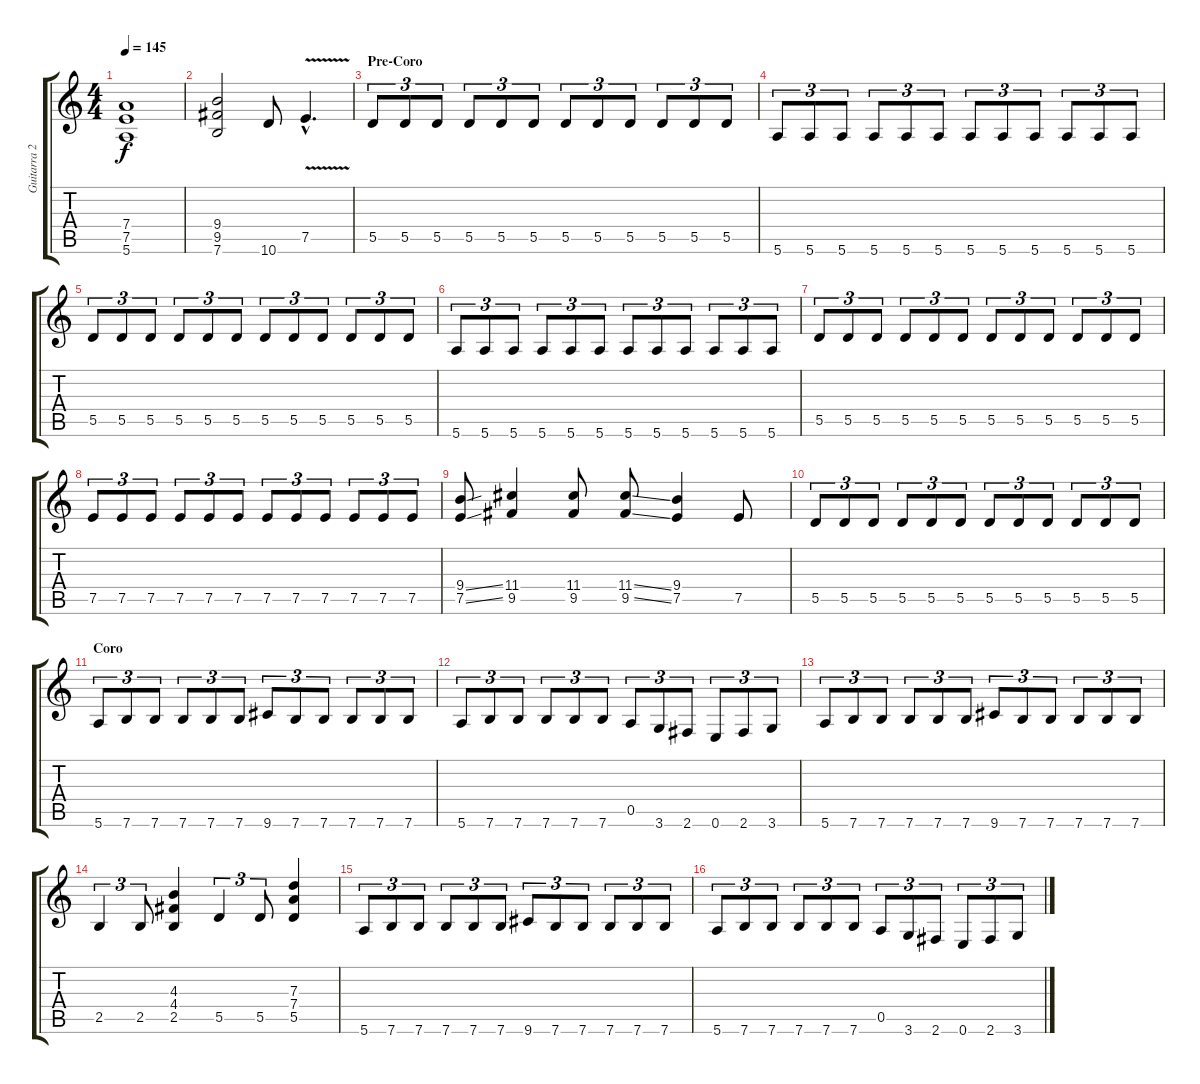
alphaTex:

\track ("Guitarra 2" "Guitarra 2") {instrument distortionguitar}
\staff {score tabs}
\tuning (E4 B3 G3 D3 A2 E2) {hide}
\ts (4 4)
\tempo 145
\clef g2
\ks c
(7.4 7.5 5.6).1{dy f} |
(9.4 9.5 7.6).2 10.6.8 7.5{v hac}.4{d} |
\section ("" "Pre-Coro")
5.5.8{tu (3 2)} 5.5.8{tu (3 2)} 5.5.8{tu (3 2)} 5.5.8{tu (3 2)} 5.5.8{tu (3 2)} 5.5.8{tu (3 2)} 5.5.8{tu (3 2)} 5.5.8{tu (3 2)} 5.5.8{tu (3 2)} 5.5.8{tu (3 2)} 5.5.8{tu (3 2)} 5.5.8{tu (3 2)} |
5.6.8{tu (3 2)} 5.6.8{tu (3 2)} 5.6.8{tu (3 2)} 5.6.8{tu (3 2)} 5.6.8{tu (3 2)} 5.6.8{tu (3 2)} 5.6.8{tu (3 2)} 5.6.8{tu (3 2)} 5.6.8{tu (3 2)} 5.6.8{tu (3 2)} 5.6.8{tu (3 2)} 5.6.8{tu (3 2)} |
5.5.8{tu (3 2)} 5.5.8{tu (3 2)} 5.5.8{tu (3 2)} 5.5.8{tu (3 2)} 5.5.8{tu (3 2)} 5.5.8{tu (3 2)} 5.5.8{tu (3 2)} 5.5.8{tu (3 2)} 5.5.8{tu (3 2)} 5.5.8{tu (3 2)} 5.5.8{tu (3 2)} 5.5.8{tu (3 2)} |
5.6.8{tu (3 2)} 5.6.8{tu (3 2)} 5.6.8{tu (3 2)} 5.6.8{tu (3 2)} 5.6.8{tu (3 2)} 5.6.8{tu (3 2)} 5.6.8{tu (3 2)} 5.6.8{tu (3 2)} 5.6.8{tu (3 2)} 5.6.8{tu (3 2)} 5.6.8{tu (3 2)} 5.6.8{tu (3 2)} |
5.5.8{tu (3 2)} 5.5.8{tu (3 2)} 5.5.8{tu (3 2)} 5.5.8{tu (3 2)} 5.5.8{tu (3 2)} 5.5.8{tu (3 2)} 5.5.8{tu (3 2)} 5.5.8{tu (3 2)} 5.5.8{tu (3 2)} 5.5.8{tu (3 2)} 5.5.8{tu (3 2)} 5.5.8{tu (3 2)} |
7.5.8{tu (3 2)} 7.5.8{tu (3 2)} 7.5.8{tu (3 2)} 7.5.8{tu (3 2)} 7.5.8{tu (3 2)} 7.5.8{tu (3 2)} 7.5.8{tu (3 2)} 7.5.8{tu (3 2)} 7.5.8{tu (3 2)} 7.5.8{tu (3 2)} 7.5.8{tu (3 2)} 7.5.8{tu (3 2)} |
(9.4{ss} 7.5{ss}).8 (11.4 9.5).4 (11.4 9.5).8 (11.4{ss} 9.5{ss}).8 (9.4 7.5).4 7.5.8 |
5.5.8{tu (3 2)} 5.5.8{tu (3 2)} 5.5.8{tu (3 2)} 5.5.8{tu (3 2)} 5.5.8{tu (3 2)} 5.5.8{tu (3 2)} 5.5.8{tu (3 2)} 5.5.8{tu (3 2)} 5.5.8{tu (3 2)} 5.5.8{tu (3 2)} 5.5.8{tu (3 2)} 5.5.8{tu (3 2)} |
\section ("" "Coro")
5.6.8{tu (3 2)} 7.6.8{tu (3 2)} 7.6.8{tu (3 2)} 7.6.8{tu (3 2)} 7.6.8{tu (3 2)} 7.6.8{tu (3 2)} 9.6.8{tu (3 2)} 7.6.8{tu (3 2)} 7.6.8{tu (3 2)} 7.6.8{tu (3 2)} 7.6.8{tu (3 2)} 7.6.8{tu (3 2)} |
5.6.8{tu (3 2)} 7.6.8{tu (3 2)} 7.6.8{tu (3 2)} 7.6.8{tu (3 2)} 7.6.8{tu (3 2)} 7.6.8{tu (3 2)} 0.5.8{tu (3 2)} 3.6.8{tu (3 2)} 2.6.8{tu (3 2)} 0.6.8{tu (3 2)} 2.6.8{tu (3 2)} 3.6.8{tu (3 2)} |
5.6.8{tu (3 2)} 7.6.8{tu (3 2)} 7.6.8{tu (3 2)} 7.6.8{tu (3 2)} 7.6.8{tu (3 2)} 7.6.8{tu (3 2)} 9.6.8{tu (3 2)} 7.6.8{tu (3 2)} 7.6.8{tu (3 2)} 7.6.8{tu (3 2)} 7.6.8{tu (3 2)} 7.6.8{tu (3 2)} |
2.5.4{tu (3 2)} 2.5.8{tu (3 2)} (4.3 4.4 2.5).4 5.5.4{tu (3 2)} 5.5.8{tu (3 2)} (7.3 7.4 5.5).4 |
5.6.8{tu (3 2)} 7.6.8{tu (3 2)} 7.6.8{tu (3 2)} 7.6.8{tu (3 2)} 7.6.8{tu (3 2)} 7.6.8{tu (3 2)} 9.6.8{tu (3 2)} 7.6.8{tu (3 2)} 7.6.8{tu (3 2)} 7.6.8{tu (3 2)} 7.6.8{tu (3 2)} 7.6.8{tu (3 2)} |
5.6.8{tu (3 2)} 7.6.8{tu (3 2)} 7.6.8{tu (3 2)} 7.6.8{tu (3 2)} 7.6.8{tu (3 2)} 7.6.8{tu (3 2)} 0.5.8{tu (3 2)} 3.6.8{tu (3 2)} 2.6.8{tu (3 2)} 0.6.8{tu (3 2)} 2.6.8{tu (3 2)} 3.6.8{tu (3 2)}
